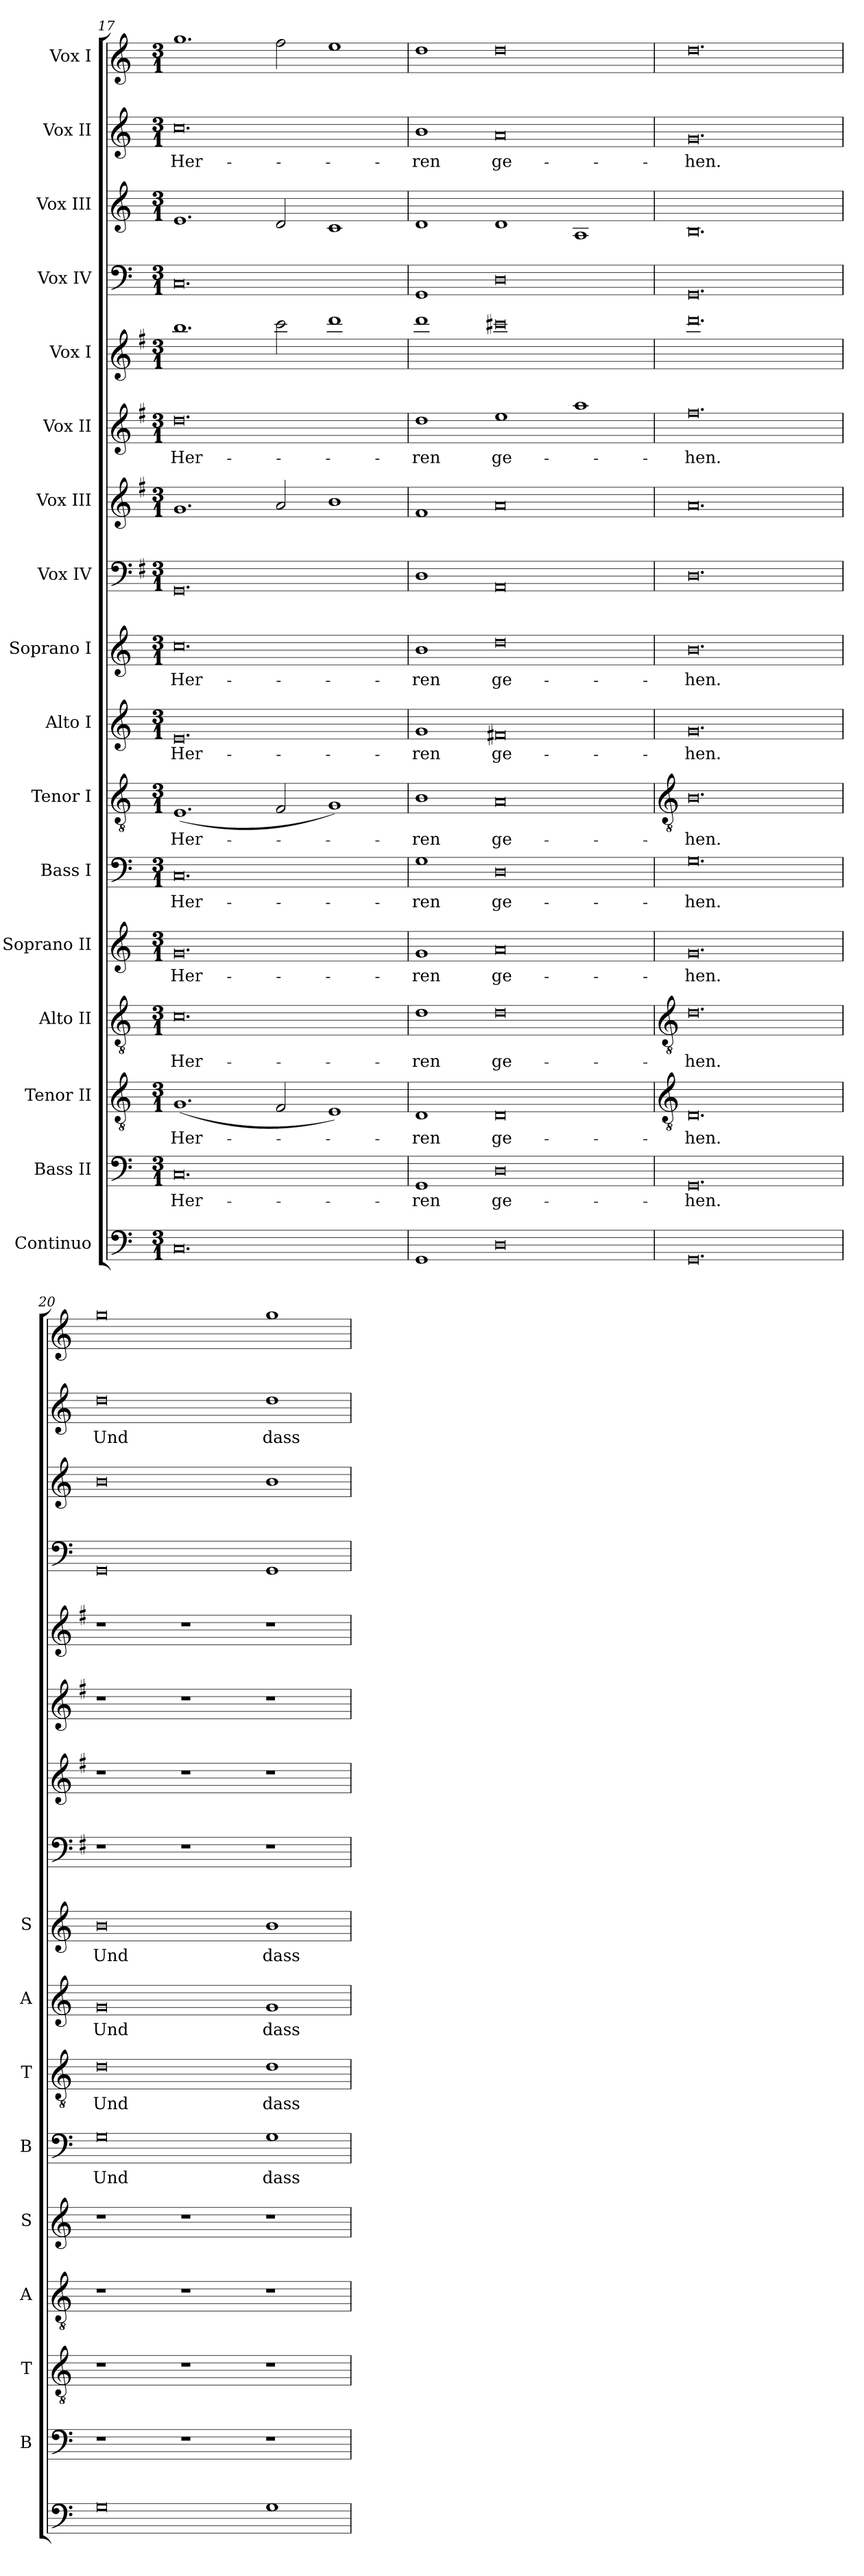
**kern	**kern	**text	**kern	**text	**kern	**text	**kern	**text	**kern	**text	**kern	**text	**kern	**text	**kern	**text	**kern	**kern	**kern	**text	**kern	**kern	**kern	**kern	**text	**kern
*part17	*part16	*part16	*part15	*part15	*part14	*part14	*part13	*part13	*part12	*part12	*part11	*part11	*part10	*part10	*part9	*part9	*part8	*part7	*part6	*part6	*part5	*part4	*part3	*part2	*part2	*part1
*staff17	*staff16	*staff16	*staff15	*staff15	*staff14	*staff14	*staff13	*staff13	*staff12	*staff12	*staff11	*staff11	*staff10	*staff10	*staff9	*staff9	*staff8	*staff7	*staff6	*staff6	*staff5	*staff4	*staff3	*staff2	*staff2	*staff1
*I"Continuo	*I"Bass II	*	*I"Tenor II	*	*I"Alto II	*	*I"Soprano II	*	*I"Bass I	*	*I"Tenor I	*	*I"Alto I	*	*I"Soprano I	*	*I"Vox IV	*I"Vox III	*I"Vox II	*	*I"Vox I	*I"Vox IV	*I"Vox III	*I"Vox II	*	*I"Vox I
*	*I'B	*	*I'T	*	*I'A	*	*I'S	*	*I'B	*	*I'T	*	*I'A	*	*I'S	*	*	*	*	*	*	*	*	*	*	*
*clefF4	*clefF4	*	*clefGv2	*	*clefGv2	*	*clefG2	*	*clefF4	*	*clefGv2	*	*clefG2	*	*clefG2	*	*clefF4	*clefG2	*clefG2	*	*clefG2	*clefF4	*clefG2	*clefG2	*	*clefG2
*	*	*	*	*	*	*	*	*	*	*	*	*	*	*	*	*	*ITrd4c7	*ITrd4c7	*ITrd4c7	*	*ITrd4c7	*	*	*	*	*
*k[]	*k[]	*	*k[]	*	*k[]	*	*k[]	*	*k[]	*	*k[]	*	*k[]	*	*k[]	*	*k[]	*k[]	*k[]	*	*k[]	*k[]	*k[]	*k[]	*	*k[]
*C:	*C:	*	*C:	*	*C:	*	*C:	*	*C:	*	*C:	*	*C:	*	*C:	*	*C:	*C:	*C:	*	*C:	*C:	*C:	*C:	*	*C:
*M3/1	*M3/1	*	*M3/1	*	*M3/1	*	*M3/1	*	*M3/1	*	*M3/1	*	*M3/1	*	*M3/1	*	*M3/1	*M3/1	*M3/1	*	*M3/1	*M3/1	*M3/1	*M3/1	*	*M3/1
=17	=17	=17	=17	=17	=17	=17	=17	=17	=17	=17	=17	=17	=17	=17	=17	=17	=17	=17	=17	=17	=17	=17	=17	=17	=17	=17
!	!	!LO:LY:b	!	!LO:LY:b	!	!LO:LY:b	!	!LO:LY:b	!	!LO:LY:b	!	!LO:LY:b	!	!LO:LY:b	!	!LO:LY:b	!	!	!	!LO:LY:b	!	!	!	!	!LO:LY:b	!
0.C	0.C	Her-	(<1.G	Her-	0.c	Her-	0.g	Her-	0.C	Her-	(<1.E	Her-	0.e	Her-	0.cc	Her-	0.CC	1.c	0.g	Her-	1.ee	0.C	1.e	0.cc	Her-	1.gg
.	.	.	2F	.	.	.	.	.	.	.	2F	.	.	.	.	.	.	2d	.	.	2ff	.	2d	.	.	2ff
.	.	.	1E)	.	.	.	.	.	.	.	1G)	.	.	.	.	.	.	1e	.	.	1gg	.	1c	.	.	1ee
=18	=18	=18	=18	=18	=18	=18	=18	=18	=18	=18	=18	=18	=18	=18	=18	=18	=18	=18	=18	=18	=18	=18	=18	=18	=18	=18
!	!	!LO:LY:b	!	!LO:LY:b	!	!LO:LY:b	!	!LO:LY:b	!	!LO:LY:b	!	!LO:LY:b	!	!LO:LY:b	!	!LO:LY:b	!	!	!	!LO:LY:b	!	!	!	!	!LO:LY:b	!
1GG	1GG	-ren	1D	ren	1d	-ren	1g	-ren	1G	-ren	1B	ren	1g	-ren	1b	-ren	1GG	1B	1g	-ren	1gg	1GG	1d	1b	-ren	1dd
!	!	!LO:LY:b	!	!LO:LY:b	!	!LO:LY:b	!	!LO:LY:b	!	!LO:LY:b	!	!LO:LY:b	!	!LO:LY:b	!	!LO:LY:b	!	!	!	!LO:LY:b	!	!	!	!	!LO:LY:b	!
0D	0D	ge-	0D	ge-	0d	ge-	0a	ge-	0D	ge-	0A	ge-	0f#X	ge-	0dd	ge-	0DD	0d	1a	ge-	0ff#X	0D	1d	0a	ge-	0dd
.	.	.	.	.	.	.	.	.	.	.	.	.	.	.	.	.	.	.	1dd	.	.	.	1A	.	.	.
!!LO:LB:g=z
=19	=19	=19	=19	=19	=19	=19	=19	=19	=19	=19	=19	=19	=19	=19	=19	=19	=19	=19	=19	=19	=19	=19	=19	=19	=19	=19
*	*	*	*clefGv2	*	*clefGv2	*	*	*	*	*	*clefGv2	*	*	*	*	*	*	*	*	*	*	*	*	*	*	*
!	!	!LO:LY:b	!	!LO:LY:b	!	!LO:LY:b	!	!LO:LY:b	!	!LO:LY:b	!	!LO:LY:b	!	!LO:LY:b	!	!LO:LY:b	!	!	!	!LO:LY:b	!	!	!	!	!LO:LY:b	!
0.GG	0.GG	-hen.	0.D	-hen.	0.d	-hen.	0.g	-hen.	0.G	-hen.	0.B	-hen.	0.g	-hen.	0.b	-hen.	0.GG	0.d	0.b	hen.	0.gg	0.GG	0.B	0.g	-hen.	0.dd
=20	=20	=20	=20	=20	=20	=20	=20	=20	=20	=20	=20	=20	=20	=20	=20	=20	=20	=20	=20	=20	=20	=20	=20	=20	=20	=20
!	!	!	!	!	!	!	!	!	!	!LO:LY:b	!	!LO:LY:b	!	!LO:LY:b	!	!LO:LY:b	!	!	!	!	!	!	!	!	!LO:LY:b	!
0G	1r	.	1r	.	1r	.	1r	.	0G	Und	0d	Und	0g	Und	0b	Und	1r	1r	1r	.	1r	0GG	0b	0dd	Und	0gg
.	1r	.	1r	.	1r	.	1r	.	.	.	.	.	.	.	.	.	1r	1r	1r	.	1r	.	.	.	.	.
!	!	!	!	!	!	!	!	!	!	!LO:LY:b	!	!LO:LY:b	!	!LO:LY:b	!	!LO:LY:b	!	!	!	!	!	!	!	!	!LO:LY:b	!
1G	1r	.	1r	.	1r	.	1r	.	1G	dass	1d	dass	1g	dass	1b	dass	1r	1r	1r	.	1r	1GG	1b	1dd	dass	1gg
=	=	=	=	=	=	=	=	=	=	=	=	=	=	=	=	=	=	=	=	=	=	=	=	=	=	=
*-	*-	*-	*-	*-	*-	*-	*-	*-	*-	*-	*-	*-	*-	*-	*-	*-	*-	*-	*-	*-	*-	*-	*-	*-	*-	*-
